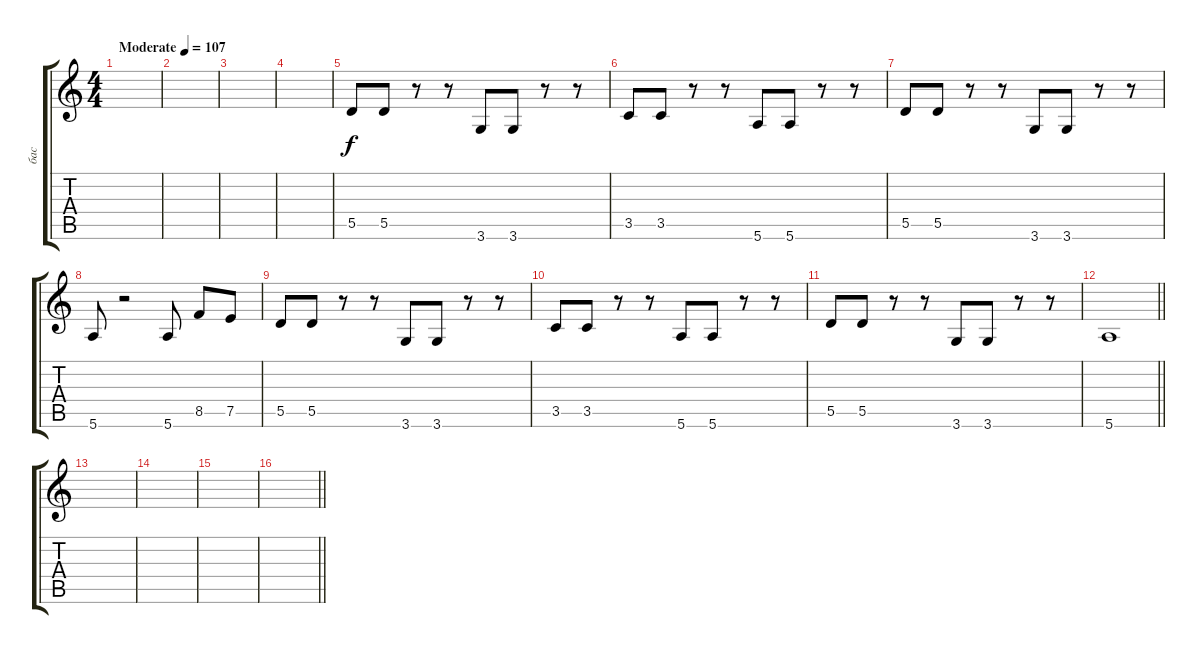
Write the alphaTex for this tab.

\track ("бас" "бас") {instrument electricbassfinger}
\staff {score tabs}
\tuning (E4 B3 G3 D3 A2 E2) {hide}
\ts (4 4)
\tempo (107 "Moderate")
\clef g2
\ks c
|
|
|
|
5.5.8 5.5.8 r.8 r.8 3.6.8 3.6.8 r.8 r.8 |
3.5.8 3.5.8 r.8 r.8 5.6.8 5.6.8 r.8 r.8 |
5.5.8 5.5.8 r.8 r.8 3.6.8 3.6.8 r.8 r.8 |
5.6.8 r.2 5.6.8 8.5.8 7.5.8 |
5.5.8 5.5.8 r.8 r.8 3.6.8 3.6.8 r.8 r.8 |
3.5.8 3.5.8 r.8 r.8 5.6.8 5.6.8 r.8 r.8 |
5.5.8 5.5.8 r.8 r.8 3.6.8 3.6.8 r.8 r.8 |
\barLineRight lightlight
5.6.1 |
|
|
|
\barLineRight lightlight
